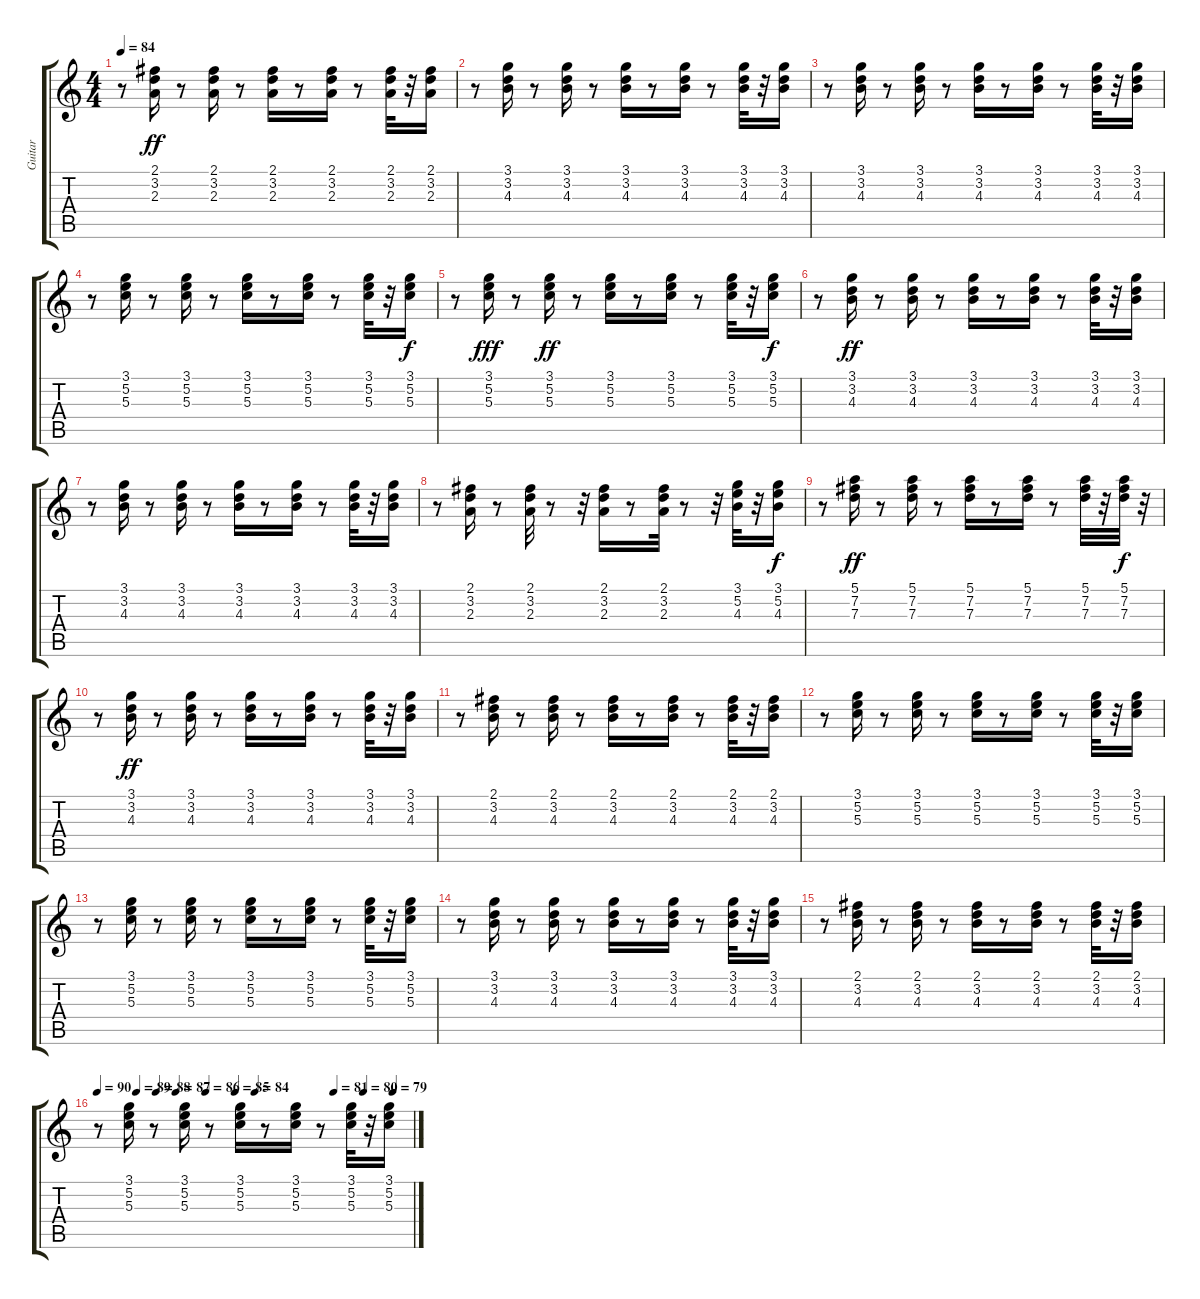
\track ("Guitar" "Guitar") {instrument electricguitarclean}
\staff {score tabs}
\tuning (E4 B3 G3 D3 A2 E2) {hide}
\ts (4 4)
\tempo 84
\clef g2
\ks c
r.8{dy ff} (2.1 3.2 2.3).16 r.8 (2.1 3.2 2.3).16 r.8 (2.1 3.2 2.3).16 r.8 (2.1 3.2 2.3).16 r.8 (2.1 3.2 2.3).32 r.32 (2.1 3.2 2.3).16 |
r.8 (3.1 3.2 4.3).16 r.8 (3.1 3.2 4.3).16 r.8 (3.1 3.2 4.3).16 r.8 (3.1 3.2 4.3).16 r.8 (3.1 3.2 4.3).32 r.32 (3.1 3.2 4.3).16 |
r.8 (3.1 3.2 4.3).16 r.8 (3.1 3.2 4.3).16 r.8 (3.1 3.2 4.3).16 r.8 (3.1 3.2 4.3).16 r.8 (3.1 3.2 4.3).32 r.32 (3.1 3.2 4.3).16 |
r.8 (3.1 5.2 5.3).16 r.8 (3.1 5.2 5.3).16 r.8 (3.1 5.2 5.3).16 r.8 (3.1 5.2 5.3).16 r.8 (3.1 5.2 5.3).32 r.32 (3.1 5.2 5.3).16{dy f} |
r.8 (3.1 5.2 5.3).16{dy fff} r.8 (3.1 5.2 5.3).16{dy ff} r.8 (3.1 5.2 5.3).16 r.8 (3.1 5.2 5.3).16 r.8 (3.1 5.2 5.3).32 r.32 (3.1 5.2 5.3).16{dy f} |
r.8 (3.1 3.2 4.3).16{dy ff} r.8 (3.1 3.2 4.3).16 r.8 (3.1 3.2 4.3).16 r.8 (3.1 3.2 4.3).16 r.8 (3.1 3.2 4.3).32 r.32 (3.1 3.2 4.3).16 |
r.8 (3.1 3.2 4.3).16 r.8 (3.1 3.2 4.3).16 r.8 (3.1 3.2 4.3).16 r.8 (3.1 3.2 4.3).16 r.8 (3.1 3.2 4.3).32 r.32 (3.1 3.2 4.3).16 |
r.8 (2.1 3.2 2.3).16 r.8 (2.1 3.2 2.3).32 r.8 r.32 (2.1 3.2 2.3).16 r.8 (2.1 3.2 2.3).32 r.8 r.32 (3.1 5.2 4.3).32 r.32 (3.1 5.2 4.3).16{dy f} |
r.8 (5.1 7.2 7.3).16{dy ff} r.8 (5.1 7.2 7.3).16 r.8 (5.1 7.2 7.3).16 r.8 (5.1 7.2 7.3).16 r.8 (5.1 7.2 7.3).32 r.32 (5.1 7.2 7.3).32{dy f} r.32 |
r.8 (3.1 3.2 4.3).16{dy ff} r.8 (3.1 3.2 4.3).16 r.8 (3.1 3.2 4.3).16 r.8 (3.1 3.2 4.3).16 r.8 (3.1 3.2 4.3).32 r.32 (3.1 3.2 4.3).16 |
r.8 (2.1 3.2 4.3).16 r.8 (2.1 3.2 4.3).16 r.8 (2.1 3.2 4.3).16 r.8 (2.1 3.2 4.3).16 r.8 (2.1 3.2 4.3).32 r.32 (2.1 3.2 4.3).16 |
r.8 (3.1 5.2 5.3).16 r.8 (3.1 5.2 5.3).16 r.8 (3.1 5.2 5.3).16 r.8 (3.1 5.2 5.3).16 r.8 (3.1 5.2 5.3).32 r.32 (3.1 5.2 5.3).16 |
r.8 (3.1 5.2 5.3).16 r.8 (3.1 5.2 5.3).16 r.8 (3.1 5.2 5.3).16 r.8 (3.1 5.2 5.3).16 r.8 (3.1 5.2 5.3).32 r.32 (3.1 5.2 5.3).16 |
r.8 (3.1 3.2 4.3).16 r.8 (3.1 3.2 4.3).16 r.8 (3.1 3.2 4.3).16 r.8 (3.1 3.2 4.3).16 r.8 (3.1 3.2 4.3).32 r.32 (3.1 3.2 4.3).16 |
r.8 (2.1 3.2 4.3).16 r.8 (2.1 3.2 4.3).16 r.8 (2.1 3.2 4.3).16 r.8 (2.1 3.2 4.3).16 r.8 (2.1 3.2 4.3).32 r.32 (2.1 3.2 4.3).16 |
\tempo 90
\tempo (89 0.125)
\tempo (88 0.1875)
\tempo (87 0.25)
\tempo (86 0.34375)
\tempo (85 0.4375)
\tempo (84 0.5)
\tempo (81 0.75)
\tempo (80 0.84375)
\tempo (79 0.9375)
r.8 (3.1 5.2 5.3).16 r.8 (3.1 5.2 5.3).16 r.8 (3.1 5.2 5.3).16 r.8 (3.1 5.2 5.3).16 r.8 (3.1 5.2 5.3).32 r.32 (3.1 5.2 5.3).16
